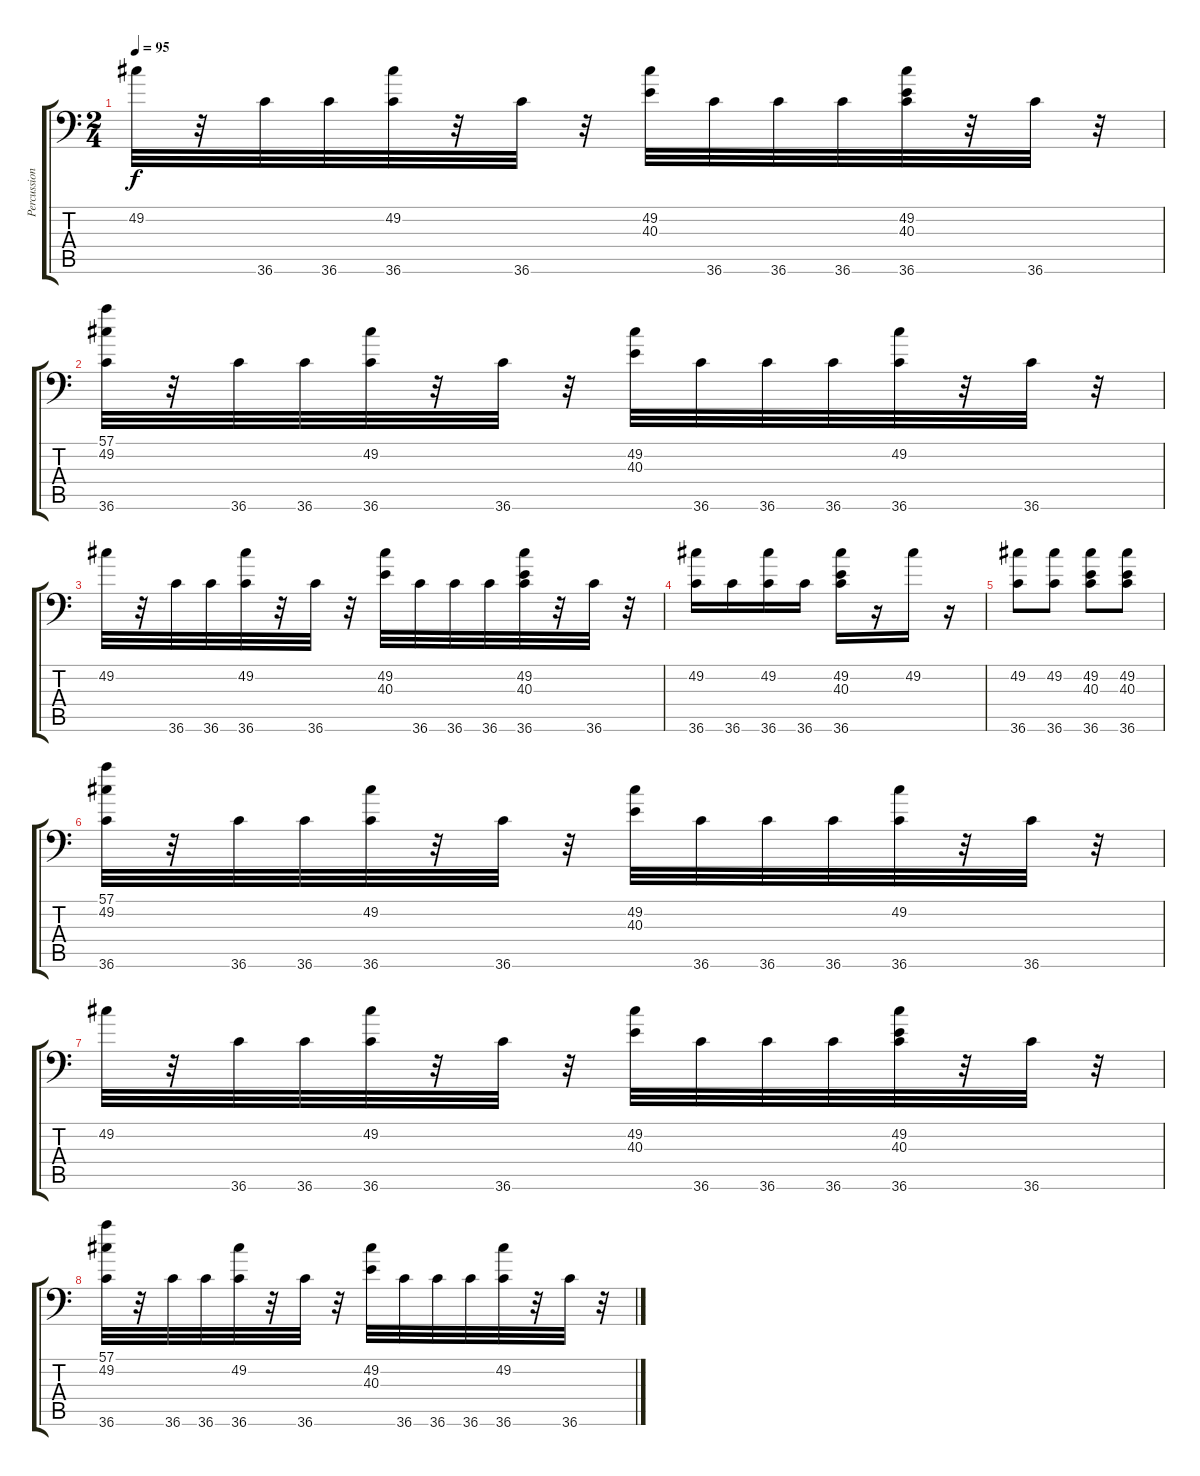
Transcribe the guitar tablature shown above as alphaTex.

\track ("Percussion" "Percussion") {instrument acousticgrandpiano}
\staff {score tabs}
\tuning (C-1 C-1 C-1 C-1 C-1 C-1) {hide}
\ts (2 4)
\tempo 95
\clef f4
\ks c
49.2.32{dy f} r.32 36.6.32 36.6.32 (49.2 36.6).32 r.32 36.6.32 r.32 (49.2 40.3).32 36.6.32 36.6.32 36.6.32 (49.2 40.3 36.6).32 r.32 36.6.32 r.32 |
(57.1 49.2 36.6).32 r.32 36.6.32 36.6.32 (49.2 36.6).32 r.32 36.6.32 r.32 (49.2 40.3).32 36.6.32 36.6.32 36.6.32 (49.2 36.6).32 r.32 36.6.32 r.32 |
49.2.32 r.32 36.6.32 36.6.32 (49.2 36.6).32 r.32 36.6.32 r.32 (49.2 40.3).32 36.6.32 36.6.32 36.6.32 (49.2 40.3 36.6).32 r.32 36.6.32 r.32 |
(49.2 36.6).16 36.6.16 (49.2 36.6).16 36.6.16 (49.2 40.3 36.6).16 r.16 49.2.16 r.16 |
(49.2 36.6).8 (49.2 36.6).8 (49.2 40.3 36.6).8 (49.2 40.3 36.6).8 |
(57.1 49.2 36.6).32 r.32 36.6.32 36.6.32 (49.2 36.6).32 r.32 36.6.32 r.32 (49.2 40.3).32 36.6.32 36.6.32 36.6.32 (49.2 36.6).32 r.32 36.6.32 r.32 |
49.2.32 r.32 36.6.32 36.6.32 (49.2 36.6).32 r.32 36.6.32 r.32 (49.2 40.3).32 36.6.32 36.6.32 36.6.32 (49.2 40.3 36.6).32 r.32 36.6.32 r.32 |
(57.1 49.2 36.6).32 r.32 36.6.32 36.6.32 (49.2 36.6).32 r.32 36.6.32 r.32 (49.2 40.3).32 36.6.32 36.6.32 36.6.32 (49.2 36.6).32 r.32 36.6.32 r.32
